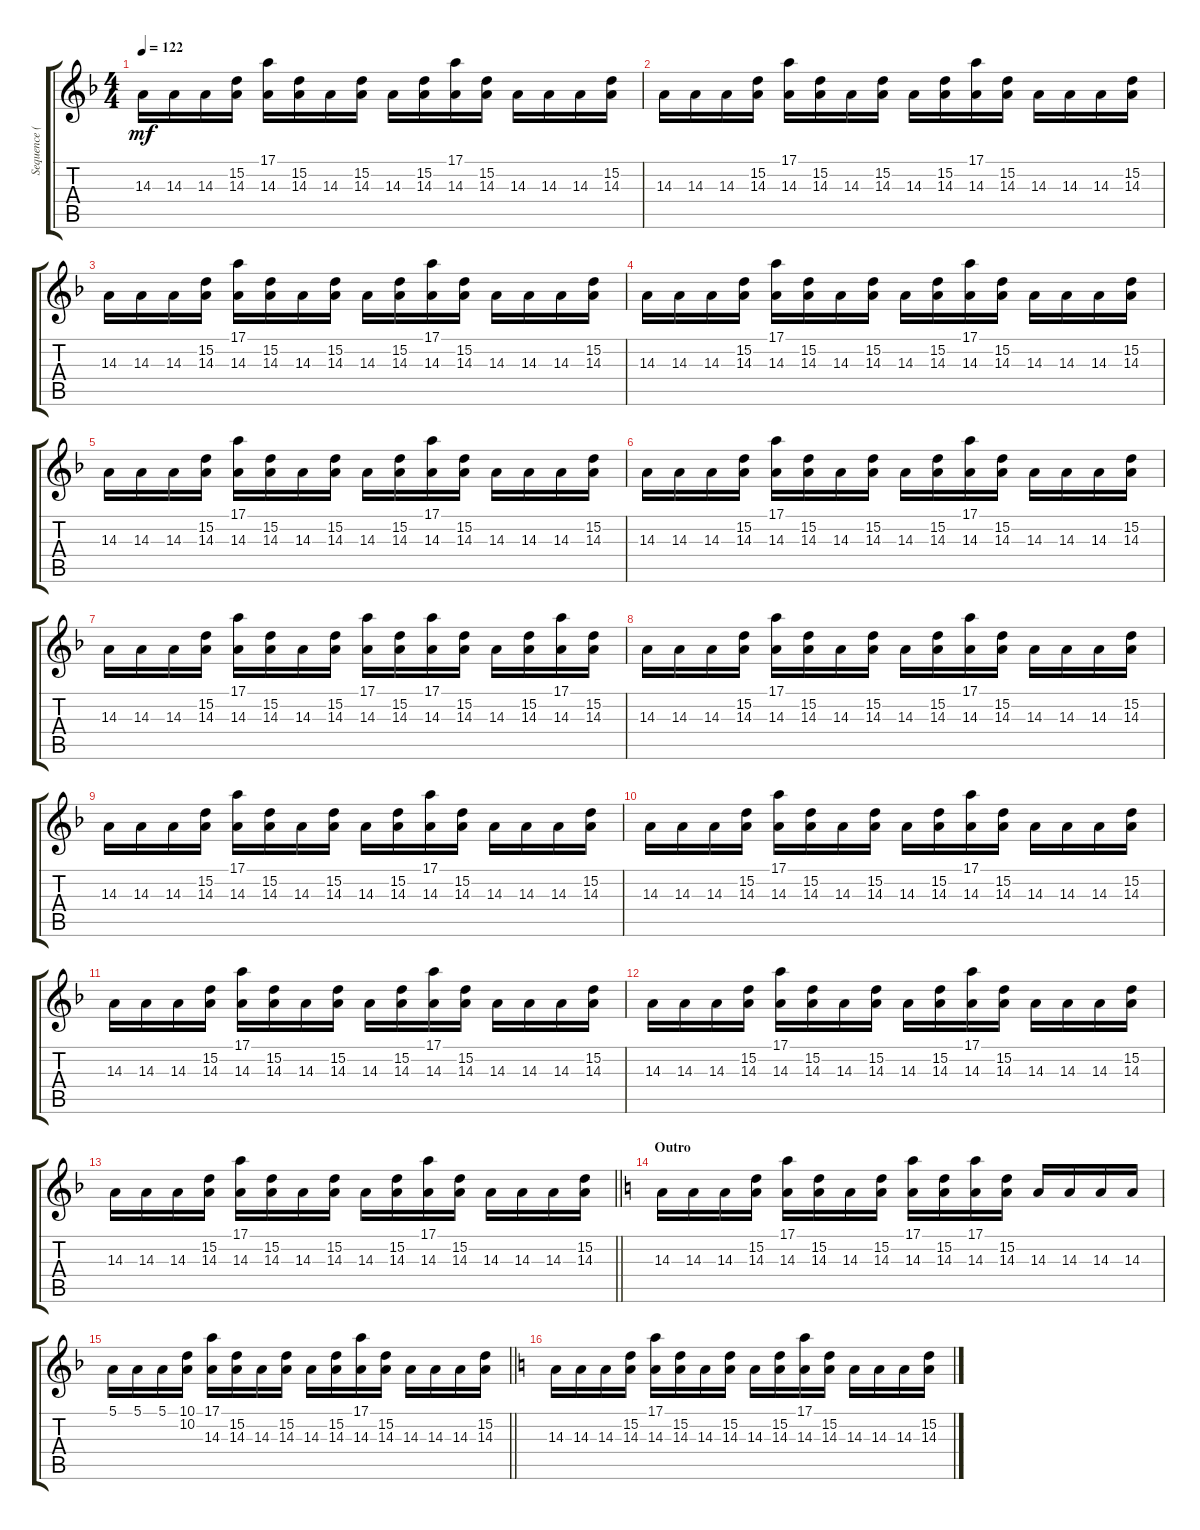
\track ("Sequence (Gillian Gilbert)" "Sequence (") {instrument pad3polysynth}
\staff {score tabs}
\tuning (E4 B3 G3 D3 A2 E2) {hide}
\ts (4 4)
\tempo 122
\clef g2
\ks f
14.3.16{dy mf} 14.3.16 14.3.16 (15.2 14.3).16 (17.1 14.3).16 (15.2 14.3).16 14.3.16 (15.2 14.3).16 14.3.16 (15.2 14.3).16 (17.1 14.3).16 (15.2 14.3).16 14.3.16 14.3.16 14.3.16 (15.2 14.3).16 |
14.3.16 14.3.16 14.3.16 (15.2 14.3).16 (17.1 14.3).16 (15.2 14.3).16 14.3.16 (15.2 14.3).16 14.3.16 (15.2 14.3).16 (17.1 14.3).16 (15.2 14.3).16 14.3.16 14.3.16 14.3.16 (15.2 14.3).16 |
14.3.16 14.3.16 14.3.16 (15.2 14.3).16 (17.1 14.3).16 (15.2 14.3).16 14.3.16 (15.2 14.3).16 14.3.16 (15.2 14.3).16 (17.1 14.3).16 (15.2 14.3).16 14.3.16 14.3.16 14.3.16 (15.2 14.3).16 |
14.3.16 14.3.16 14.3.16 (15.2 14.3).16 (17.1 14.3).16 (15.2 14.3).16 14.3.16 (15.2 14.3).16 14.3.16 (15.2 14.3).16 (17.1 14.3).16 (15.2 14.3).16 14.3.16 14.3.16 14.3.16 (15.2 14.3).16 |
14.3.16 14.3.16 14.3.16 (15.2 14.3).16 (17.1 14.3).16 (15.2 14.3).16 14.3.16 (15.2 14.3).16 14.3.16 (15.2 14.3).16 (17.1 14.3).16 (15.2 14.3).16 14.3.16 14.3.16 14.3.16 (15.2 14.3).16 |
14.3.16 14.3.16 14.3.16 (15.2 14.3).16 (17.1 14.3).16 (15.2 14.3).16 14.3.16 (15.2 14.3).16 14.3.16 (15.2 14.3).16 (17.1 14.3).16 (15.2 14.3).16 14.3.16 14.3.16 14.3.16 (15.2 14.3).16 |
14.3.16 14.3.16 14.3.16 (15.2 14.3).16 (17.1 14.3).16 (15.2 14.3).16 14.3.16 (15.2 14.3).16 (17.1 14.3).16 (15.2 14.3).16 (17.1 14.3).16 (15.2 14.3).16 14.3.16 (15.2 14.3).16 (17.1 14.3).16 (15.2 14.3).16 |
14.3.16 14.3.16 14.3.16 (15.2 14.3).16 (17.1 14.3).16 (15.2 14.3).16 14.3.16 (15.2 14.3).16 14.3.16 (15.2 14.3).16 (17.1 14.3).16 (15.2 14.3).16 14.3.16 14.3.16 14.3.16 (15.2 14.3).16 |
14.3.16 14.3.16 14.3.16 (15.2 14.3).16 (17.1 14.3).16 (15.2 14.3).16 14.3.16 (15.2 14.3).16 14.3.16 (15.2 14.3).16 (17.1 14.3).16 (15.2 14.3).16 14.3.16 14.3.16 14.3.16 (15.2 14.3).16 |
14.3.16 14.3.16 14.3.16 (15.2 14.3).16 (17.1 14.3).16 (15.2 14.3).16 14.3.16 (15.2 14.3).16 14.3.16 (15.2 14.3).16 (17.1 14.3).16 (15.2 14.3).16 14.3.16 14.3.16 14.3.16 (15.2 14.3).16 |
14.3.16 14.3.16 14.3.16 (15.2 14.3).16 (17.1 14.3).16 (15.2 14.3).16 14.3.16 (15.2 14.3).16 14.3.16 (15.2 14.3).16 (17.1 14.3).16 (15.2 14.3).16 14.3.16 14.3.16 14.3.16 (15.2 14.3).16 |
14.3.16 14.3.16 14.3.16 (15.2 14.3).16 (17.1 14.3).16 (15.2 14.3).16 14.3.16 (15.2 14.3).16 14.3.16 (15.2 14.3).16 (17.1 14.3).16 (15.2 14.3).16 14.3.16 14.3.16 14.3.16 (15.2 14.3).16 |
\barLineRight lightlight
14.3.16 14.3.16 14.3.16 (15.2 14.3).16 (17.1 14.3).16 (15.2 14.3).16 14.3.16 (15.2 14.3).16 14.3.16 (15.2 14.3).16 (17.1 14.3).16 (15.2 14.3).16 14.3.16 14.3.16 14.3.16 (15.2 14.3).16 |
\section ("" "Outro")
\ks c
14.3.16 14.3.16 14.3.16 (15.2 14.3).16 (17.1 14.3).16 (15.2 14.3).16 14.3.16 (15.2 14.3).16 (17.1 14.3).16 (15.2 14.3).16 (17.1 14.3).16 (15.2 14.3).16 14.3.16 14.3.16 14.3.16 14.3.16 |
\barLineRight lightlight
\ks f
5.1.16 5.1.16 5.1.16 (10.1 10.2).16 (17.1 14.3).16 (15.2 14.3).16 14.3.16 (15.2 14.3).16 14.3.16 (15.2 14.3).16 (17.1 14.3).16 (15.2 14.3).16 14.3.16 14.3.16 14.3.16 (15.2 14.3).16 |
\ks c
14.3.16 14.3.16 14.3.16 (15.2 14.3).16 (17.1 14.3).16 (15.2 14.3).16 14.3.16 (15.2 14.3).16 14.3.16 (15.2 14.3).16 (17.1 14.3).16 (15.2 14.3).16 14.3.16 14.3.16 14.3.16 (15.2 14.3).16
